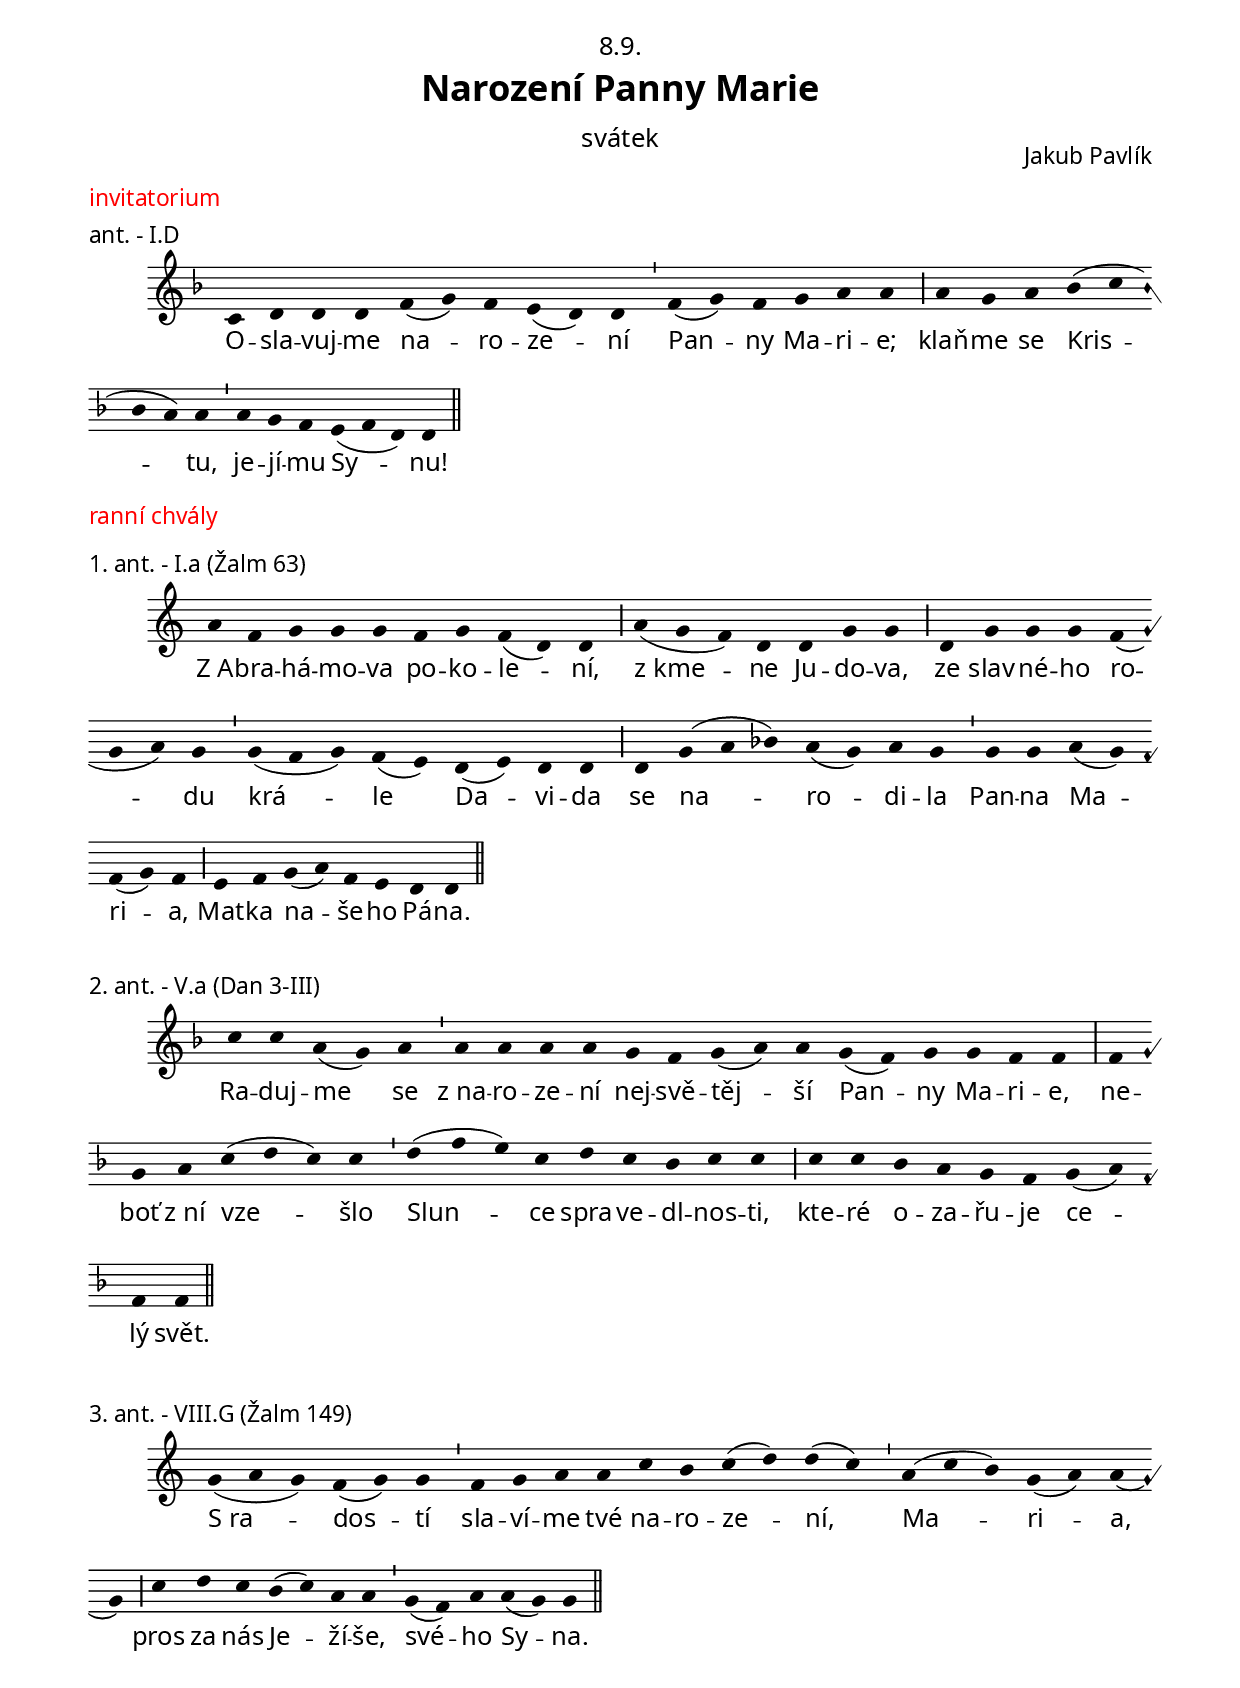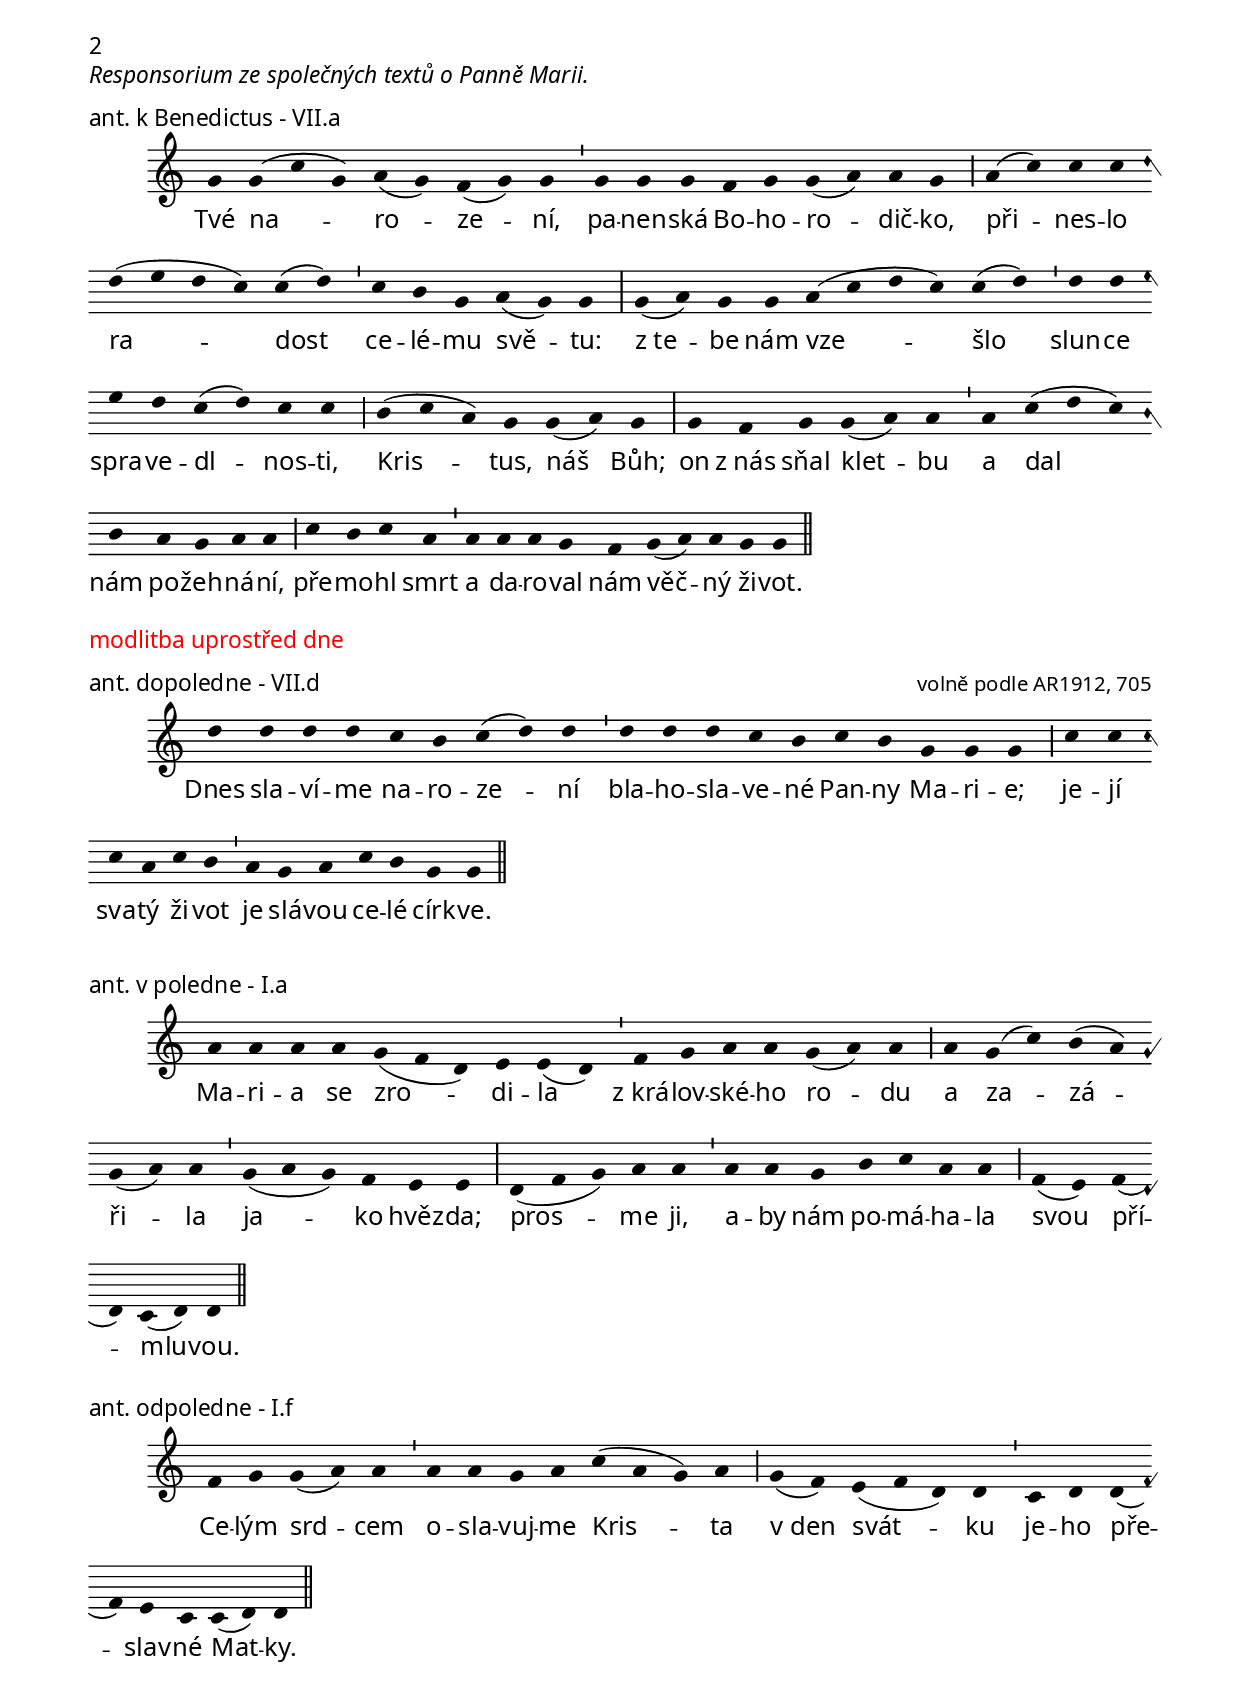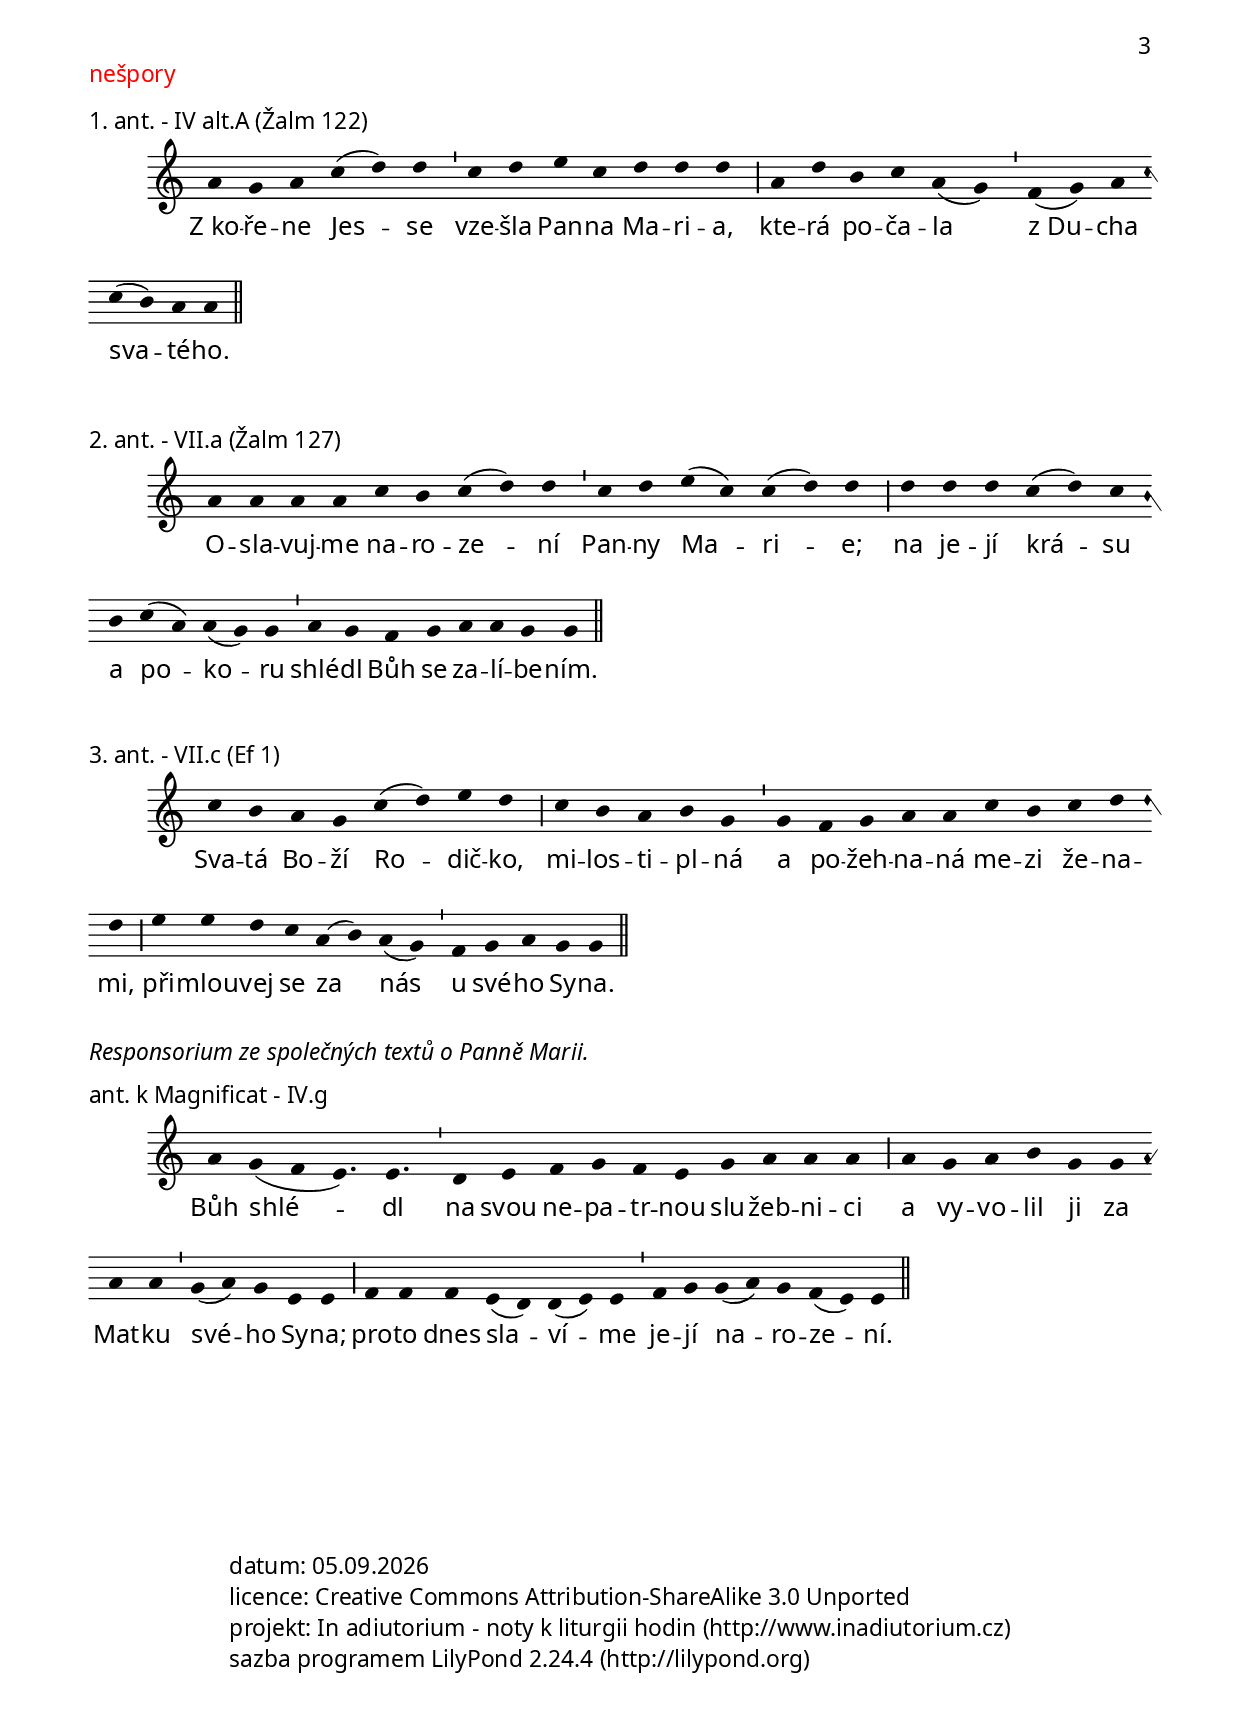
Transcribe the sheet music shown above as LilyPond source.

\version "2.15.40"

\include "../spolecne.ly"
\include "../dilyresponsorii.ly"

\header {
  title = \markup\titleSvatek
            "Narození Panny Marie"
            svátek
            8.9.
  composer = "Jakub Pavlík"
}

\markup {\nadpisHodinka {"invitatorium"}}

\score {
  \relative c' {
    \choralniRezim
    \key f \major
    c4 d d d f( g) f e( d) d \barMin f( g) f g a a \barMaior
    a g a bes( c bes a) a \barMin
    a g f e( f d) d \barFinalis
  }
  \addlyrics {
    O -- sla -- vuj -- me na -- ro -- ze -- ní Pan -- ny Ma -- ri -- e;
    klaň -- me se Kris -- tu,
    je -- jí -- mu Sy -- nu!
  }
  \header {
    quid = "ant."
    modus = "I"
    differentia = "D"
    psalmus = ""
    fial = "sanktoral/0531navstivenipm.ly#invit?-aleluja&jiny text"
    id = "invit"
    piece = \markup {\sestavTitulekBezZalmu}
  }
}

\markup {\nadpisHodinka {"ranní chvály"}}

\score {
  \relative c'' {
    \choralniRezim
    a4 f g g g f g f( d) d \barMaior
    a'( g f) d d g g \barMaior
    d g g g f( g a) g \barMin g( f g) f( e) d( e) d d \barMaior
    d g( a bes) a( g) a g \barMin g g a( g) f( g) f \barMaior
    e f g( a) f e d d \barFinalis
  }
  \addlyrics {
    Z_A -- bra -- há -- mo -- va po -- ko -- le -- ní,
    z_kme -- ne Ju -- do -- va,
    ze slav -- né -- ho ro -- du krá -- le Da -- vi -- da
    se na -- ro -- di -- la Pan -- na Ma -- ri -- a,
    Mat -- ka na -- še -- ho Pá -- na.
  }
  \header {
    quid = "1. ant."
    modus = "I"
    differentia = "a"
    psalmus = "Žalm 63"
    id = "rch-a1"
    piece = \markup {\sestavTitulek}
  }
}

\score {
  \relative c'' {
    \choralniRezim
    \key f \major
    c4 c a( g) a \barMin a a a a g f g( a) a g( f) g g f f \barMax
    f g a c( d c) c \barMin d( f e) c d c bes c c \barMaior
    c c bes a g f g( a) f f \barFinalis
  }
  \addlyrics {
    Ra -- duj -- me se z_na -- ro -- ze -- ní
    nej -- svě -- těj -- ší Pan -- ny Ma -- ri -- e,
    ne -- boť z_ní vze -- šlo Slun -- ce spra -- ve -- dl -- nos -- ti,
    kte -- ré o -- za -- řu -- je ce -- lý svět.
  }
  \header {
    quid = "2. ant."
    modus = "V"
    differentia = "a"
    psalmus = "Dan 3-III"
    placet = "_Radujme se_ takové mdlé, textu nepřiměřené"
    id = "rch-a2"
    piece = \markup {\sestavTitulek}
  }
}

\score {
  \relative c'' {
    \choralniRezim
    g4( a g) f( g) g \barMin
    f g a a c b c( d) d( c) \barMin
    a( c b) g( a) a( g) \barMaior
    c d c b( c) a a \barMin
    g( f) a a( g) g \barFinalis
  }
  \addlyrics {
    S_ra -- dos -- tí
    sla -- ví -- me tvé na -- ro -- ze -- ní,
    Ma -- ri -- a,
    pros za nás Je -- ží -- še,
    své -- ho Sy -- na.
  }
  \header {
    quid = "3. ant."
    modus = "VIII"
    differentia = "G"
    psalmus = "Žalm 149"
    placet = "spíš lépe"
    id = "rch-a3"
    piece = \markup {\sestavTitulek}
  }
}

\markup\italic{Responsorium ze společných textů o Panně Marii.}

\score {
  \relative c'' {
    \choralniRezim
    g4 g( c g) a( g) f( g) g \barMin g g g f g g( a) a g \barMaior
    a( c) c c d( e d c) c( d) \barMin c b g a( g) g \barMax

    g( a) g g a( c d c) c( d) \barMin d d e d c( d) c c \barMaior
    b( c a) g g( a) g \barMax

    g f g g( a) a \barMin
    a c( d c) b a g a a \barMaior
    c b c a \barMin
    a a a g f g( a) a g g \barFinalis
  }
  \addlyrics {
    Tvé na -- ro -- ze -- ní, pa -- nen -- ská Bo -- ho -- ro -- dič -- ko,
    při -- nes -- lo ra -- dost ce -- lé -- mu svě -- tu:

    z_te -- be nám vze -- šlo slun -- ce spra -- ve -- dl -- nos -- ti,
    Kris -- tus, náš Bůh;

    on z_nás sňal klet -- bu
    a dal nám po -- žeh -- ná -- ní,
    pře -- mo -- hl smrt
    a da -- ro -- val nám věč -- ný ži -- vot.
  }
  \header {
    quid = "ant. k Benedictus"
    modus = "VII"
    differentia = "a"
    psalmus = ""
    id = "rch-aben"
    piece = \markup {\sestavTitulekBezZalmu}
  }
}

\markup {\nadpisHodinka {"modlitba uprostřed dne"}}

\score {
  \relative c'' {
    \choralniRezim
    d4 d d d c b c( d) d \barMin
    d d d c b c b g g g \barMaior
    c c c a c b \barMin
    a g a c b g g \barFinalis
  }
  \addlyrics {
    Dnes sla -- ví -- me na -- ro -- ze -- ní
    bla -- ho -- sla -- ve -- né Pan -- ny Ma -- ri -- e;
    je -- jí sva -- tý ži -- vot
    je slá -- vou ce -- lé círk -- ve.
  }
  \header {
    fons_externus = "volně podle AR1912, 705"
    quid = "ant. dopoledne"
    modus = "VII"
    differentia = "d"
    psalmus = ""
    id = "tercie"
    piece = \markup {\sestavTitulekBezZalmu}
  }
}

\score {
  \relative c'' {
    \choralniRezim
    a4 a a a g( f d) e e( d) \barMin f g a a g( a) a \barMaior
    a g( c) b( a) g( a) a \barMin g( a g) f e e \barMax
    d( f g) a a \barMin a a g b c a a \barMaior f( e) f( d) c( d) d \barFinalis
  }
  \addlyrics {
    Ma -- ri -- a se zro -- di -- la z_krá -- lov -- ské -- ho ro -- du
    a za -- zá -- ři -- la ja -- ko hvěz -- da;
    pros -- me ji, a -- by nám po -- má -- ha -- la svou pří -- mlu -- vou.
  }
  \header {
    quid = "ant. v poledne"
    modus = "I"
    differentia = "a"
    psalmus = ""
    placet = "závěr spíš lépe"
    id = "sexta"
    piece = \markup {\sestavTitulekBezZalmu}
  }
}

\score {
  \relative c' {
    \choralniRezim
    f g g( a) a \barMin a a g a c( a g) a \barMaior
    g( f) e( f d) d \barMin c d d( f) e c c( d) d \barFinalis
  }
  \addlyrics {
    Ce -- lým srd -- cem o -- sla -- vuj -- me Kris -- ta
    v_den svát -- ku je -- ho pře -- slav -- né Mat -- ky.
  }
  \header {
    quid = "ant. odpoledne"
    modus = "I"
    differentia = "f"
    psalmus = ""
    id = "nona"
    piece = \markup {\sestavTitulekBezZalmu}
  }
}

\markup {\nadpisHodinka {"nešpory"}}

\score {
  \relative c'' {
    \choralniRezim
    a4 g a c( d) d \barMin
    c d e c d d d \barMaior
    a d b c a( g) \barMin
    f( g) a c( b) a a \barFinalis
  }
  \addlyrics {
    Z_ko -- ře -- ne Jes -- se
    vze -- šla Pan -- na Ma -- ri -- a,
    kte -- rá po -- ča -- la
    z_Du -- cha sva -- té -- ho.
  }
  \header {
    quid = "1. ant."
    modus = "IV alt"
    differentia = "A"
    psalmus = "Žalm 122"
    id = "ne-a1"
    fial = "sanktoral/0325zvestovanipane.ly#tercie?-aleluja"
    piece = \markup {\sestavTitulek}
  }
}

\score {
  \relative c'' {
    \choralniRezim
    a4 a a a c b c( d) d \barMin c d e( c) c( d) d \barMaior
    d d d c( d) c b c( a) a( g) g \barMin
    a g f g a a g g \barFinalis
  }
  \addlyrics {
    O -- sla -- vuj -- me na -- ro -- ze -- ní Pan -- ny Ma -- ri -- e;
    na je -- jí krá -- su a po -- ko -- ru
    shlé -- dl Bůh se za -- lí -- be -- ním.
  }
  \header {
    quid = "2. ant."
    modus = "VII"
    differentia = "a"
    psalmus = "Žalm 127"
    id = "ne-a2"
    piece = \markup {\sestavTitulek}
  }
}

\score {
  \relative c'' {
    \choralniRezim
    c4 b a g c( d) e d \barMaior
    c b a b g \barMin
    g f g a a c b c d d \barMaior
    e e d c a( b) a( g) \barMin
    f g a g g \barFinalis
  }
  \addlyrics {
    Sva -- tá Bo -- ží Ro -- dič -- ko,
    mi -- los -- ti -- pl -- ná
    a po -- žeh -- na -- ná me -- zi že -- na -- mi,
    při -- mlou -- vej se za nás
    u své -- ho Sy -- na.
  }
  \header {
    quid = "3. ant."
    modus = "VII"
    differentia = "c"
    psalmus = "Ef 1"
    placet = "od _požehnaná mezi ženami_ nejde spád melodie se spádem textu;
    závěr není moc uspokojivý"
    id = "ne-a3"
    piece = \markup {\sestavTitulek}
  }
}

\markup\italic{Responsorium ze společných textů o Panně Marii.}

\score {
  \relative c'' {
    \choralniRezim
    a4 g( f e4.) e \barMin d4 e f g f e g a a a \barMaior
    a g a b g g a a \barMin g( a) g e e \barMaior
    f f f e( d) d( e) e \barMin f g g( a) g f( e) e \barFinalis
  }
  \addlyrics {
    Bůh shlé -- dl na svou ne -- pa -- tr -- nou slu -- žeb -- ni -- ci
    a vy -- vo -- lil ji za Mat -- ku své -- ho Sy -- na;
    pro -- to dnes sla -- ví -- me je -- jí na -- ro -- ze -- ní.
  }
  \header {
    quid = "ant. k Magnificat"
    modus = "IV"
    differentia = "g"
    psalmus = ""
    id = "ne-amag"
    piece = \markup {\sestavTitulekBezZalmu}
  }
}